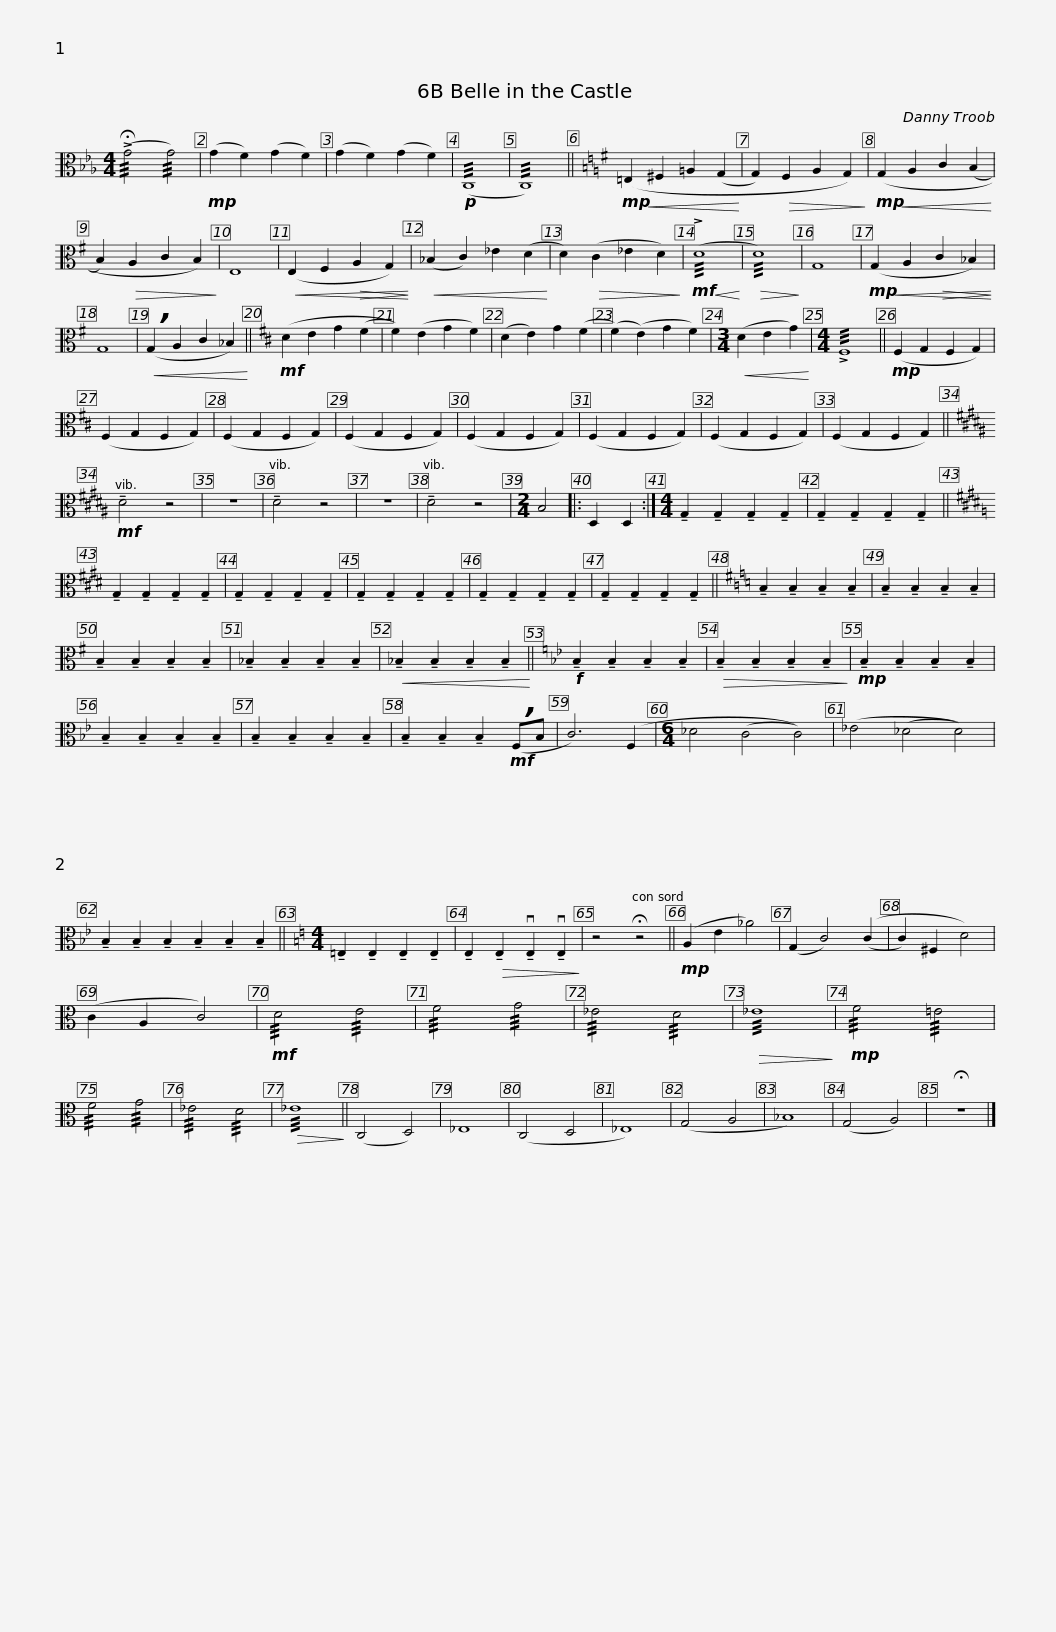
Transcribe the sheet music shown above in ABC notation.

X:1
L:1/8
M:4/4
I:linebreak $
K:Eb
V:1 alto
V:1
 (!///!!>!!fermata!G4 !///!G4) |!mp! (G2 F2) (G2 F2) | (G2 F2) (G2 F2) |!p! (!///!C,8 | !///!C,8) || %5
[K:G]!mp!!<(! (=E,2 ^F,2 =A,2 (G,2!<)! | G,2)!>(! F,2 A,2 G,2)!>)! |!mp!!<(! (G,2 A,2 C2 (B,2!<)! | B,2)!>(! A,2 C2 B,2)!>)! | E,8 | %10
!<(! (E,2 F,2!>(! A,2 G,2)!<)!!>)! |$!<(! (_B,2 C2) _E2 (D2!<)! | D2)!>(! (C2 _E2 D2)!>)! |!mf!!<(! (!///!!>!D8!<)! |!>(! !///!D8)!>)! | %15
 G,8 |!mp!!<(! (G,2 A,2!>(! C2 _B,2)!<)!!>)! | G,8 |!<(! (!breath!G,2 A,2 C2 _B,2)!<)! ||[K:D]!mf! (D2 E2 G2 (F2 | %20
 F2)) (E2 G2 F2) | (D2 E2) G2 (F2 |$ (F2) (E2) G2 F2) |[M:3/4]!<(! (D2 E2 G2)!<)! |[M:4/4] !///!!>!F,8 || %25
!mp! (F,2 G,2 F,2 G,2) | (F,2 G,2 F,2 G,2) | (F,2 G,2 F,2 G,2) | (F,2 G,2 F,2 G,2) | (F,2 G,2 F,2 G,2) | %30
 (F,2 G,2 F,2 G,2) | (F,2 G,2 F,2 G,2) |$ (F,2 G,2 F,2 G,2) ||[K:B]!mf! !tenuto!D4 z4 | z8 | %35
 !tenuto!D4 z4 | z8 | !tenuto!D4 z4 |[M:2/4] B,4 |: D,2 D,2 :| %40
[M:4/4] !tenuto!G,2 !tenuto!G,2 !tenuto!G,2 !tenuto!G,2 | !tenuto!G,2 !tenuto!G,2 !tenuto!G,2 !tenuto!G,2 ||[K:E] !tenuto!G,2 !tenuto!G,2 !tenuto!G,2 !tenuto!G,2 |$ !tenuto!G,2 !tenuto!G,2 !tenuto!G,2 !tenuto!G,2 | !tenuto!G,2 !tenuto!G,2 !tenuto!G,2 !tenuto!G,2 | %45
 !tenuto!G,2 !tenuto!G,2 !tenuto!G,2 !tenuto!G,2 | !tenuto!G,2 !tenuto!G,2 !tenuto!G,2 !tenuto!G,2 ||[K:G] !tenuto!B,2 !tenuto!B,2 !tenuto!B,2 !tenuto!B,2 | !tenuto!B,2 !tenuto!B,2 !tenuto!B,2 !tenuto!B,2 | !tenuto!B,2 !tenuto!B,2 !tenuto!B,2 !tenuto!B,2 | %50
 !tenuto!_B,2 !tenuto!B,2 !tenuto!B,2 !tenuto!B,2 |!<(! !tenuto!_B,2 !tenuto!B,2 !tenuto!B,2 !tenuto!B,2!<)! ||$[K:Bb]!f! !tenuto!B,2 !tenuto!B,2 !tenuto!B,2 !tenuto!B,2 |!>(! !tenuto!B,2 !tenuto!B,2 !tenuto!B,2 !tenuto!B,2!>)! |!mp! !tenuto!B,2 !tenuto!B,2 !tenuto!B,2 !tenuto!B,2 | %55
 !tenuto!B,2 !tenuto!B,2 !tenuto!B,2 !tenuto!B,2 | !tenuto!B,2 !tenuto!B,2 !tenuto!B,2 !tenuto!B,2 | !tenuto!B,2 !tenuto!B,2 !tenuto!B,2!mf! (!breath!F,B, | C6) (F,2 |[M:6/4] _D4 (C4 C4)) | %60
 (_E4 (_D4 D4)) |$ !tenuto!B,2 !tenuto!B,2 !tenuto!B,2 !tenuto!B,2 !tenuto!B,2 !tenuto!B,2 ||[K:C][M:4/4] !tenuto!=E,2 !tenuto!E,2 !tenuto!E,2 !tenuto!E,2 | !tenuto!E,2!>(! !tenuto!E,2 !tenuto!vE,2 !tenuto!vE,2!>)! | z4 !fermata!z4 || %65
!mp! (A,2 E2 _A4) | (G,2 C4) ((C2 | C2) ^F,2 D4) | (C2 A,2 C4) |!mf! !///!D4 !///!E4 | %70
 !///!F4 !///!G4 | !///!_E4 !///!D4 |$!>(! !///!_E8!>)! |!mp! !///!F4 !///!=E4 | !///!F4 !///!G4 | %75
 !///!_E4 !///!D4 |!>(! !///!_E8!>)! || (C,4 D,4) | _E,8 | (C,4 D,4 | %80
 _E,8) | (G,4 A,4 | _B,8) | (G,4 A,4) | !fermata!z8 |] %85
